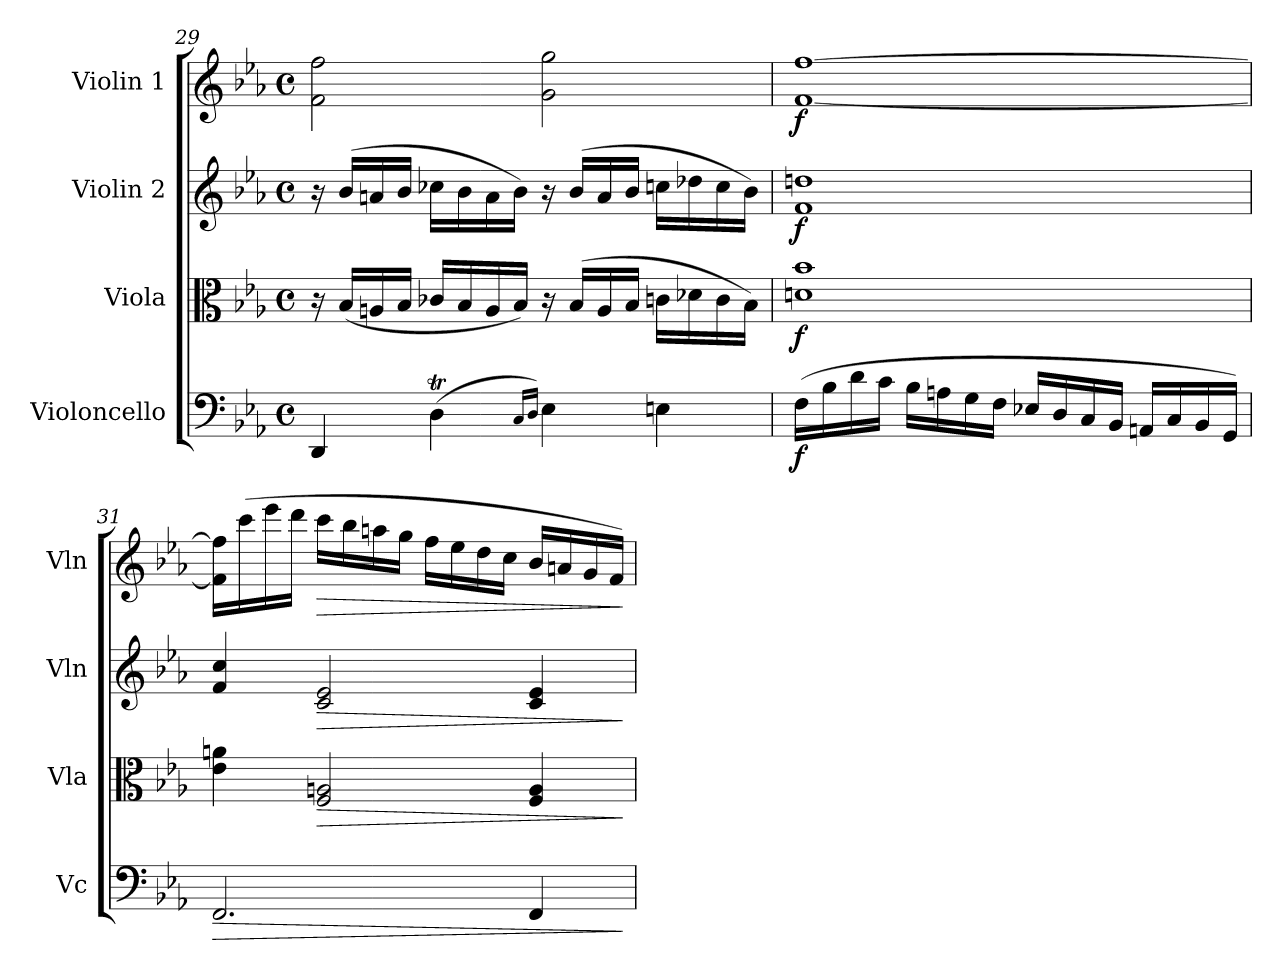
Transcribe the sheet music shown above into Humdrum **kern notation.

**kern	**dynam	**kern	**dynam	**kern	**dynam	**kern	**dynam
*part4	*part4	*part3	*part3	*part2	*part2	*part1	*part1
*staff4	*staff4	*staff3	*staff3	*staff2	*staff2	*staff1	*staff1
*I"Violoncello	*	*I"Viola	*	*I"Violin 2	*	*I"Violin 1	*
*I'Vc	*	*I'Vla	*	*I'Vln	*	*I'Vln	*
!!LO:LB:g=z
*clefF4	*	*clefC3	*	*clefG2	*	*clefG2	*
*k[b-e-a-]	*	*k[b-e-a-]	*	*k[b-e-a-]	*	*k[b-e-a-]	*
*M4/4	*	*M4/4	*	*M4/4	*	*M4/4	*
*met(c)	*	*met(c)	*	*met(c)	*	*met(c)	*
=29	=29	=29	=29	=29	=29	=29	=29
4DD/	.	16r	.	16r	.	2f\ 2ff\	.
.	.	(16B-/LL	.	(<16b-/LL	.	.	.
.	.	16An/	.	16an/	.	.	.
.	.	16B-/JJ	.	16b-/JJ	.	.	.
(4Dt\	.	16c-X/LL	.	16cc-X\LL	.	.	.
.	.	16B-/	.	16b-\	.	.	.
.	.	16A/	.	16a\	.	.	.
.	.	16B-/JJ)	.	16b-\JJ)	.	.	.
16qC/LL	.	.	.	.	.	.	.
16qD/JJ)	.	.	.	.	.	.	.
4E-\	.	16r	.	16r	.	2g\ 2gg\	.
.	.	(16B-/LL	.	(<16b-/LL	.	.	.
.	.	16A/	.	16a/	.	.	.
.	.	16B-/JJ	.	16b-/JJ	.	.	.
4En\	.	16cn\LL	.	16ccn\LL	.	.	.
.	.	16d-X\	.	16dd-X\	.	.	.
.	.	16c\	.	16cc\	.	.	.
.	.	16B-\JJ)	.	16b-\JJ)	.	.	.
=30	=30	=30	=30	=30	=30	=30	=30
!	!LO:DY:b	!	!LO:DY:b	!	!LO:DY:b	!	!LO:DY:b
(16F\LL	f	1dn 1b-	f	1f 1ddn	f	[1f [1ff	f
16B-\	.	.	.	.	.	.	.
16d\	.	.	.	.	.	.	.
16c\JJ	.	.	.	.	.	.	.
16B-\LL	.	.	.	.	.	.	.
16An\	.	.	.	.	.	.	.
16G\	.	.	.	.	.	.	.
16F\JJ	.	.	.	.	.	.	.
16E-X/LL	.	.	.	.	.	.	.
16D/	.	.	.	.	.	.	.
16C/	.	.	.	.	.	.	.
16BB-/JJ	.	.	.	.	.	.	.
16AAn/LL	.	.	.	.	.	.	.
16C/	.	.	.	.	.	.	.
16BB-/	.	.	.	.	.	.	.
16GG/JJ)	.	.	.	.	.	.	.
!!LO:PB:g=z
=31	=31	=31	=31	=31	=31	=31	=31
!	!LO:HP:b	!	!	!	!	!	!
2.FF/	>	4e-\ 4an\	.	4f/ 4cc/	.	16f\] 16ff\]LL	.
.	.	.	.	.	.	(16ccc\	.
.	.	.	.	.	.	16eee-\	.
.	.	.	.	.	.	16ddd\JJ	.
!	!	!	!LO:HP:b	!	!LO:HP:b	!	!LO:HP:b
.	.	2F/ 2An/	>	2c/ 2e-/	>	16ccc\LL	>
.	.	.	.	.	.	16bb-\	.
.	.	.	.	.	.	16aan\	.
.	.	.	.	.	.	16gg\JJ	.
.	.	.	.	.	.	16ff\LL	.
.	.	.	.	.	.	16ee-\	.
.	.	.	.	.	.	16dd\	.
.	.	.	.	.	.	16cc\JJ	.
4FF/	.	4F/ 4A/	.	4c/ 4e-/	.	16b-/LL	.
.	.	.	.	.	.	16an/	.
.	.	.	.	.	.	16g/	.
.	.	.	.	.	.	16f/JJ)	.
.	]	.	]	.	]	.	]
=	=	=	=	=	=	=	=
*-	*-	*-	*-	*-	*-	*-	*-
